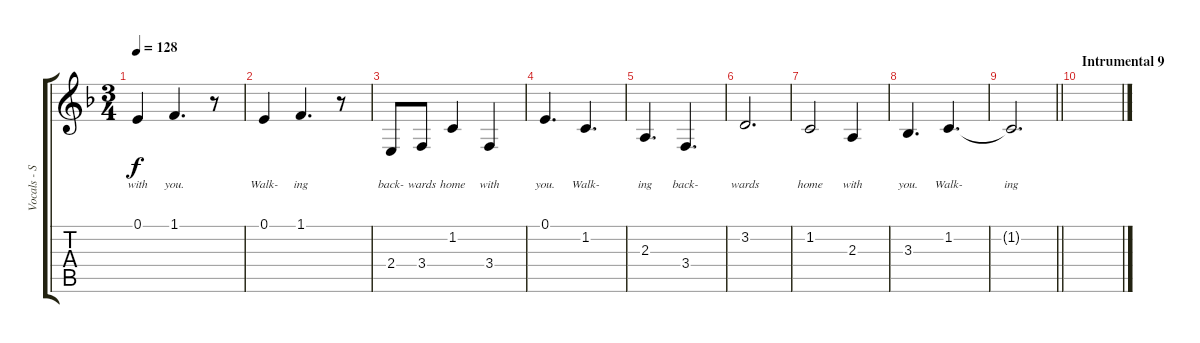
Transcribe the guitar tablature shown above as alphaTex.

\track ("Vocals - Simon Neil" "Vocals - S") {instrument altosax}
\staff {score tabs}
\tuning (E4 B3 G3 D3 A2 E2) {hide}
\ts (3 4)
\tempo 128
\clef g2
\ks dminor
0.1.4{lyrics (0 "with") lyrics (1 "") lyrics (2 "") lyrics (3 "") lyrics (4 "") dy f} 1.1.4{d lyrics (0 "you.") lyrics (1 "") lyrics (2 "") lyrics (3 "") lyrics (4 "")} r.8 |
0.1.4{lyrics (0 "Walk-") lyrics (1 "") lyrics (2 "") lyrics (3 "") lyrics (4 "")} 1.1.4{d lyrics (0 "ing") lyrics (1 "") lyrics (2 "") lyrics (3 "") lyrics (4 "")} r.8 |
2.4.8{lyrics (0 "back-") lyrics (1 "") lyrics (2 "") lyrics (3 "") lyrics (4 "")} 3.4.8{lyrics (0 "wards") lyrics (1 "") lyrics (2 "") lyrics (3 "") lyrics (4 "")} 1.2.4{lyrics (0 "home") lyrics (1 "") lyrics (2 "") lyrics (3 "") lyrics (4 "")} 3.4.4{lyrics (0 "with") lyrics (1 "") lyrics (2 "") lyrics (3 "") lyrics (4 "")} |
0.1.4{d lyrics (0 "you.") lyrics (1 "") lyrics (2 "") lyrics (3 "") lyrics (4 "")} 1.2.4{d lyrics (0 "Walk-") lyrics (1 "") lyrics (2 "") lyrics (3 "") lyrics (4 "")} |
2.3.4{d lyrics (0 "ing") lyrics (1 "") lyrics (2 "") lyrics (3 "") lyrics (4 "")} 3.4.4{d lyrics (0 "back-") lyrics (1 "") lyrics (2 "") lyrics (3 "") lyrics (4 "")} |
3.2.2{d lyrics (0 "wards") lyrics (1 "") lyrics (2 "") lyrics (3 "") lyrics (4 "")} |
1.2.2{lyrics (0 "home") lyrics (1 "") lyrics (2 "") lyrics (3 "") lyrics (4 "")} 2.3.4{lyrics (0 "with") lyrics (1 "") lyrics (2 "") lyrics (3 "") lyrics (4 "")} |
3.3.4{d lyrics (0 "you.") lyrics (1 "") lyrics (2 "") lyrics (3 "") lyrics (4 "")} 1.2.4{d lyrics (0 "Walk-") lyrics (1 "") lyrics (2 "") lyrics (3 "") lyrics (4 "")} |
\barLineRight lightlight
1.2{t}.2{d lyrics (0 "ing") lyrics (1 "") lyrics (2 "") lyrics (3 "") lyrics (4 "")} |
\section ("" "Intrumental 9")
